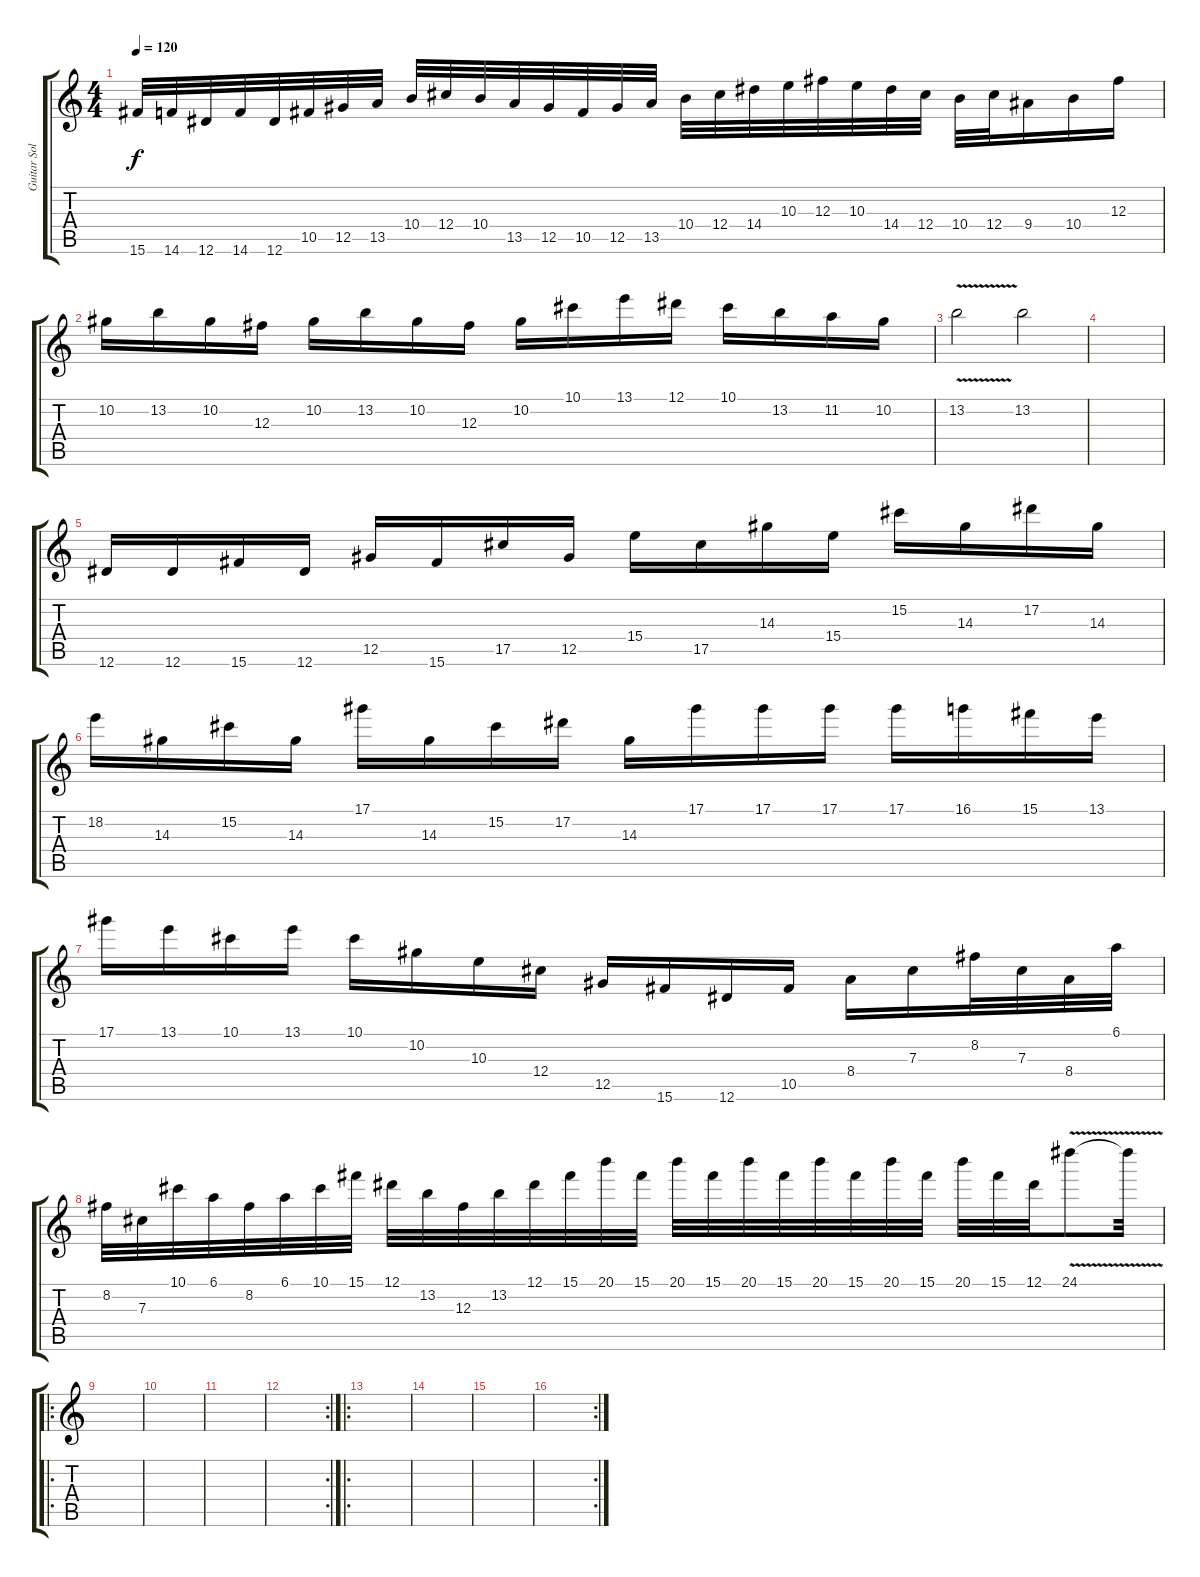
\track ("Guitar Solo" "Guitar Sol") {instrument distortionguitar}
\staff {score tabs}
\tuning (Eb4 Bb3 Gb3 Db3 Ab2 Eb2) {hide}
\ts (4 4)
\tempo 120
\clef g2
\ks c
15.6.32{dy f} 14.6.32 12.6.32 14.6.32 12.6.32 10.5.32 12.5.32 13.5.32 10.4.32 12.4.32 10.4.32 13.5.32 12.5.32 10.5.32 12.5.32 13.5.32 10.4.32 12.4.32 14.4.32 10.3.32 12.3.32 10.3.32 14.4.32 12.4.32 10.4.32 12.4.32 9.4.16 10.4.16 12.3.16 |
10.2.16 13.2.16 10.2.16 12.3.16 10.2.16 13.2.16 10.2.16 12.3.16 10.2.16 10.1.16 13.1.16 12.1.16 10.1.16 13.2.16 11.2.16 10.2.16 |
13.2{v}.2 13.2.2 |
|
12.6.16 12.6.16 15.6.16 12.6.16 12.5.16 15.6.16 17.5.16 12.5.16 15.4.16 17.5.16 14.3.16 15.4.16 15.2.16 14.3.16 17.2.16 14.3.16 |
18.2.16 14.3.16 15.2.16 14.3.16 17.1.16 14.3.16 15.2.16 17.2.16 14.3.16 17.1.16 17.1.16 17.1.16 17.1.16 16.1.16 15.1.16 13.1.16 |
17.1.16 13.1.16 10.1.16 13.1.16 10.1.16 10.2.16 10.3.16 12.4.16 12.5.16 15.6.16 12.6.16 10.5.16 8.4.16 7.3.16 8.2.32 7.3.32 8.4.32 6.1.32 |
8.2.32 7.3.32 10.1.32 6.1.32 8.2.32 6.1.32 10.1.32 15.1.32 12.1.32 13.2.32 12.3.32 13.2.32 12.1.32 15.1.32 20.1.32 15.1.32 20.1.32 15.1.32 20.1.32 15.1.32 20.1.32 15.1.32 20.1.32 15.1.32 20.1.32 15.1.32 12.1.32 24.1{v}.8 24.1{t}.32 |
\ro
|
|
|
\rc 2
|
\ro
|
|
|
\rc 2
